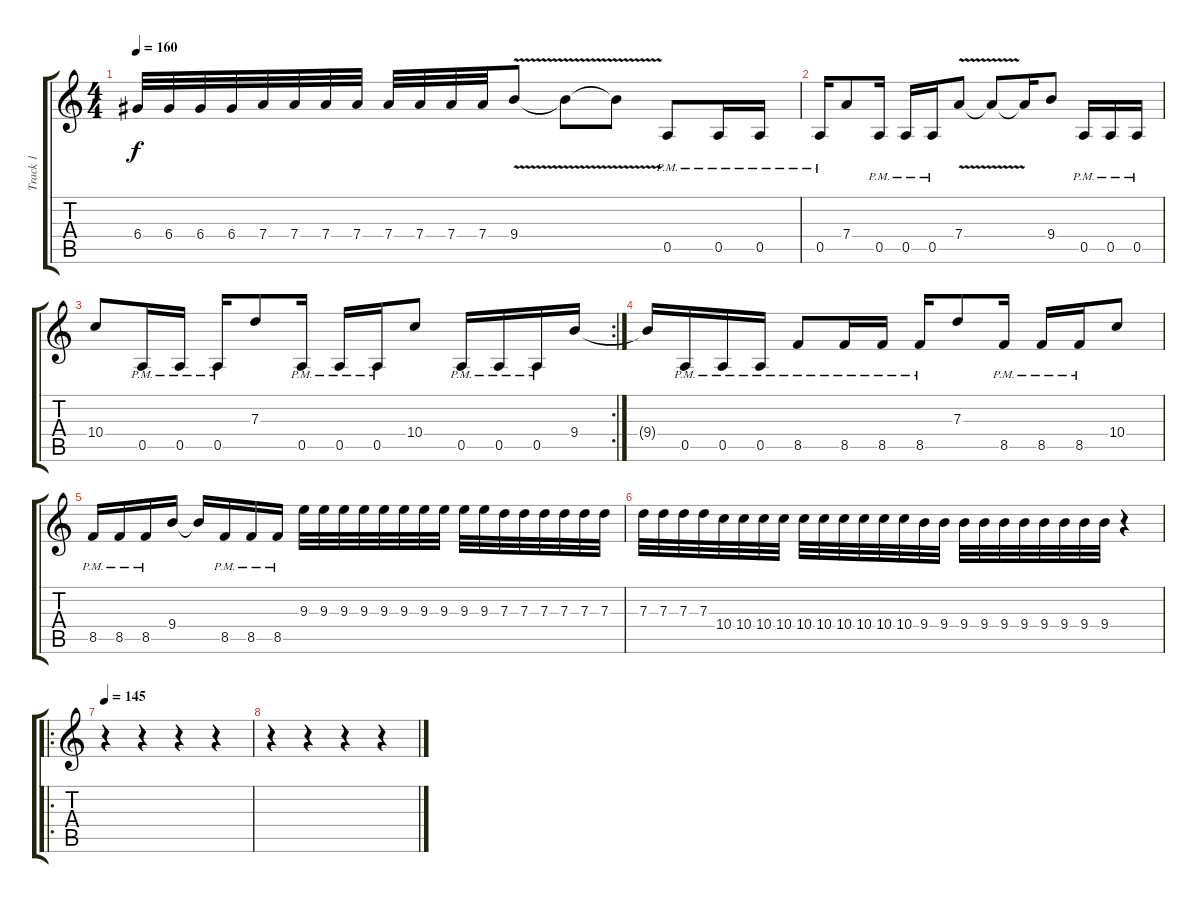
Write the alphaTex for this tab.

\track ("Track 1" "Track 1") {instrument distortionguitar}
\staff {score tabs}
\tuning (E4 B3 G3 D3 A2 E2) {hide}
\ts (4 4)
\tempo 160
\clef g2
\ks c
6.4.32{dy f} 6.4.32 6.4.32 6.4.32 7.4.32 7.4.32 7.4.32 7.4.32 7.4.32 7.4.32 7.4.32 7.4.32 9.4{v}.8 9.4{t}.8 9.4{v t}.8 0.5{pm}.8 0.5{pm}.16 0.5{pm}.16 |
0.5{pm}.16 7.4.8 0.5{pm}.16 0.5{pm}.16 0.5{pm}.16 7.4{v}.8 7.4{t}.8 7.4{t}.16 9.4.8 0.5{pm}.16 0.5{pm}.16 0.5{pm}.16 |
\rc 2
10.4.8 0.5{pm}.16 0.5{pm}.16 0.5{pm}.16 7.3.8 0.5{pm}.16 0.5{pm}.16 0.5{pm}.16 10.4.8 0.5{pm}.16 0.5{pm}.16 0.5{pm}.16 9.4.16 |
9.4{t}.16 0.5{pm}.16 0.5{pm}.16 0.5{pm}.16 8.5{pm}.8 8.5{pm}.16 8.5{pm}.16 8.5{pm}.16 7.3.8 8.5{pm}.16 8.5{pm}.16 8.5{pm}.16 10.4.8 |
8.5{pm}.16 8.5{pm}.16 8.5{pm}.16 9.4.16 9.4{t}.16 8.5{pm}.16 8.5{pm}.16 8.5{pm}.16 9.3.32 9.3.32 9.3.32 9.3.32 9.3.32 9.3.32 9.3.32 9.3.32 9.3.32 9.3.32 7.3.32 7.3.32 7.3.32 7.3.32 7.3.32 7.3.32 |
7.3.32 7.3.32 7.3.32 7.3.32 10.4.32 10.4.32 10.4.32 10.4.32 10.4.32 10.4.32 10.4.32 10.4.32 10.4.32 10.4.32 9.4.32 9.4.32 9.4.32 9.4.32 9.4.32 9.4.32 9.4.32 9.4.32 9.4.32 9.4.32 r.4 |
\ro
\tempo 145
r.4 r.4 r.4 r.4 |
r.4 r.4 r.4 r.4
